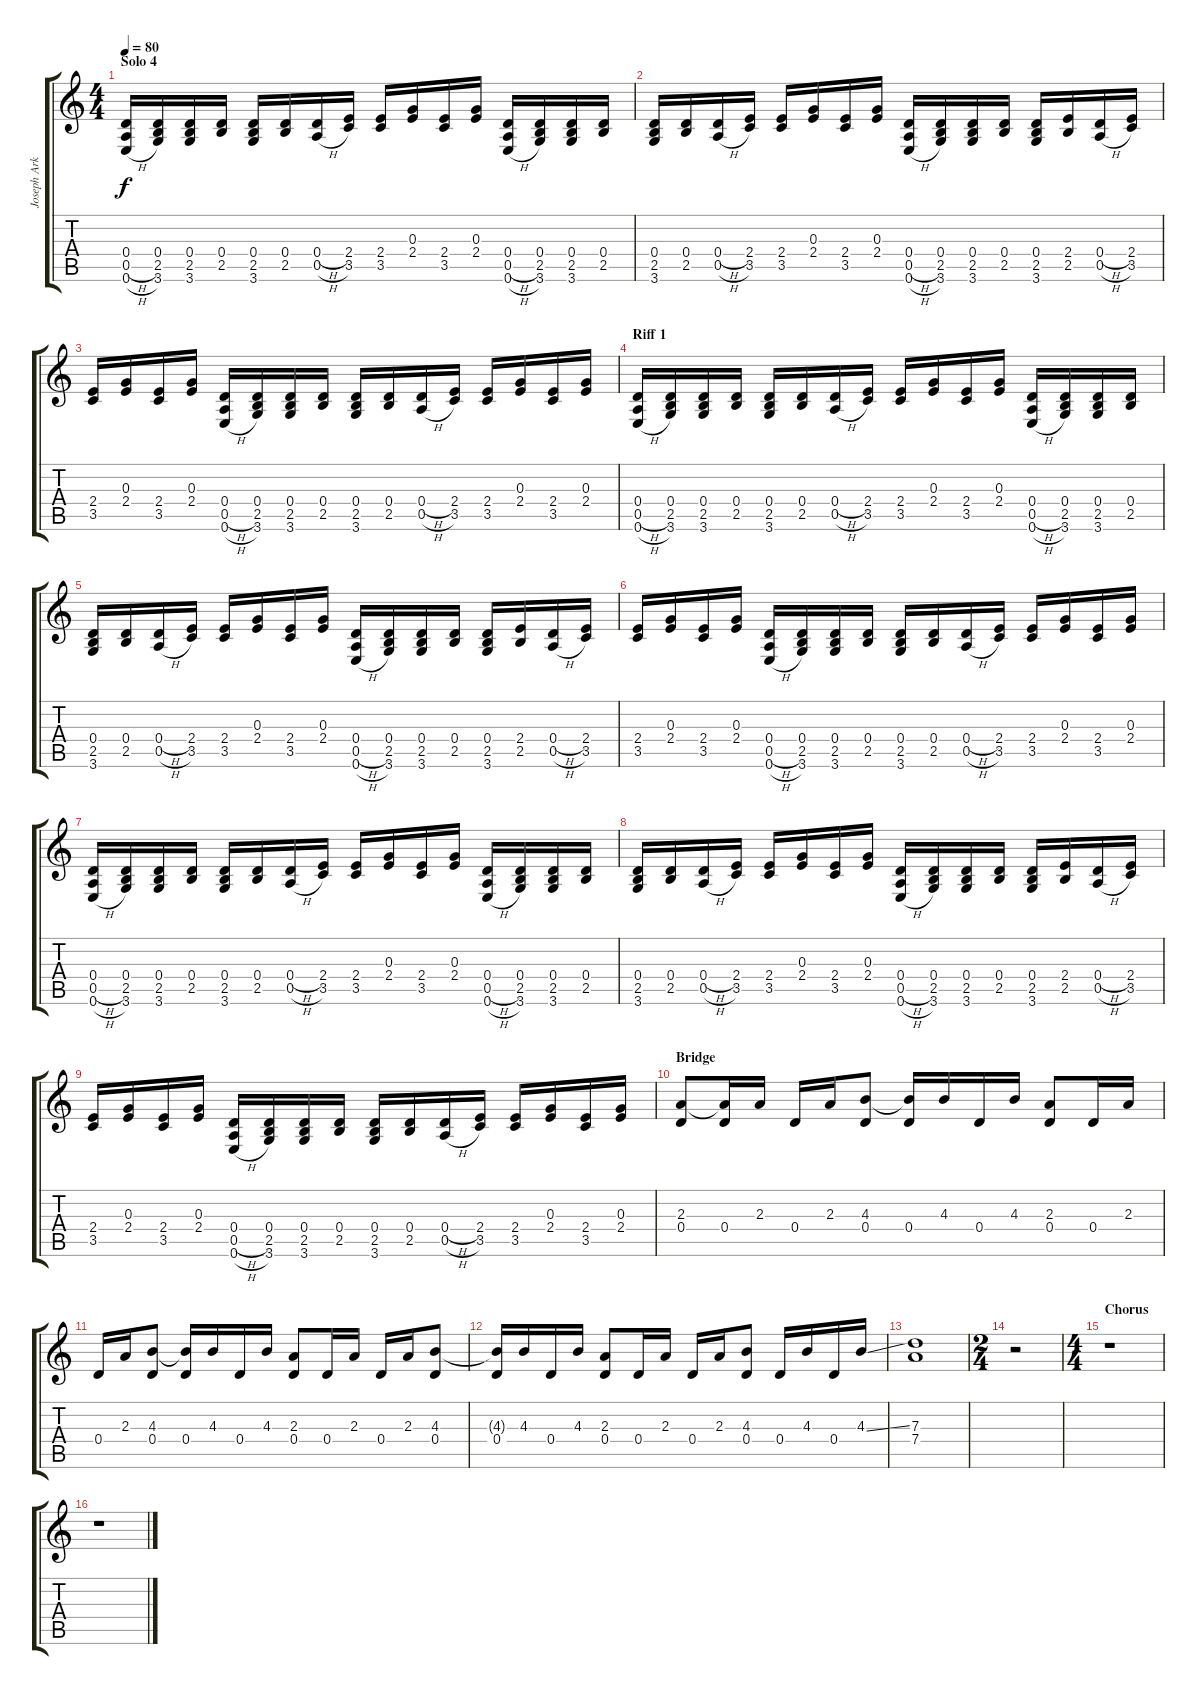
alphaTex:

\track ("Joseph Arkansas" "Joseph Ark") {instrument acousticguitarsteel}
\staff {score tabs}
\tuning (E4 B3 G3 D3 A2 E2) {hide}
\ts (4 4)
\section ("" "Solo 4")
\tempo 80
\clef g2
\ks c
(0.4 0.5{h} 0.6{h}).16{dy f} (0.4 2.5 3.6).16 (0.4 2.5 3.6).16 (0.4 2.5).16 (0.4 2.5 3.6).16 (0.4 2.5).16 (0.4{h} 0.5{h}).16 (2.4 3.5).16 (2.4 3.5).16 (0.3 2.4).16 (2.4 3.5).16 (0.3 2.4).16 (0.4 0.5{h} 0.6{h}).16 (0.4 2.5 3.6).16 (0.4 2.5 3.6).16 (0.4 2.5).16 |
(0.4 2.5 3.6).16 (0.4 2.5).16 (0.4{h} 0.5{h}).16 (2.4 3.5).16 (2.4 3.5).16 (0.3 2.4).16 (2.4 3.5).16 (0.3 2.4).16 (0.4 0.5{h} 0.6{h}).16 (0.4 2.5 3.6).16 (0.4 2.5 3.6).16 (0.4 2.5).16 (0.4 2.5 3.6).16 (2.4 2.5).16 (0.4{h} 0.5{h}).16 (2.4 3.5).16 |
(2.4 3.5).16 (0.3 2.4).16 (2.4 3.5).16 (0.3 2.4).16 (0.4 0.5{h} 0.6{h}).16 (0.4 2.5 3.6).16 (0.4 2.5 3.6).16 (0.4 2.5).16 (0.4 2.5 3.6).16 (0.4 2.5).16 (0.4{h} 0.5{h}).16 (2.4 3.5).16 (2.4 3.5).16 (0.3 2.4).16 (2.4 3.5).16 (0.3 2.4).16 |
\section ("" "Riff 1")
(0.4 0.5{h} 0.6{h}).16 (0.4 2.5 3.6).16 (0.4 2.5 3.6).16 (0.4 2.5).16 (0.4 2.5 3.6).16 (0.4 2.5).16 (0.4{h} 0.5{h}).16 (2.4 3.5).16 (2.4 3.5).16 (0.3 2.4).16 (2.4 3.5).16 (0.3 2.4).16 (0.4 0.5{h} 0.6{h}).16 (0.4 2.5 3.6).16 (0.4 2.5 3.6).16 (0.4 2.5).16 |
(0.4 2.5 3.6).16 (0.4 2.5).16 (0.4{h} 0.5{h}).16 (2.4 3.5).16 (2.4 3.5).16 (0.3 2.4).16 (2.4 3.5).16 (0.3 2.4).16 (0.4 0.5{h} 0.6{h}).16 (0.4 2.5 3.6).16 (0.4 2.5 3.6).16 (0.4 2.5).16 (0.4 2.5 3.6).16 (2.4 2.5).16 (0.4{h} 0.5{h}).16 (2.4 3.5).16 |
(2.4 3.5).16 (0.3 2.4).16 (2.4 3.5).16 (0.3 2.4).16 (0.4 0.5{h} 0.6{h}).16 (0.4 2.5 3.6).16 (0.4 2.5 3.6).16 (0.4 2.5).16 (0.4 2.5 3.6).16 (0.4 2.5).16 (0.4{h} 0.5{h}).16 (2.4 3.5).16 (2.4 3.5).16 (0.3 2.4).16 (2.4 3.5).16 (0.3 2.4).16 |
(0.4 0.5{h} 0.6{h}).16 (0.4 2.5 3.6).16 (0.4 2.5 3.6).16 (0.4 2.5).16 (0.4 2.5 3.6).16 (0.4 2.5).16 (0.4{h} 0.5{h}).16 (2.4 3.5).16 (2.4 3.5).16 (0.3 2.4).16 (2.4 3.5).16 (0.3 2.4).16 (0.4 0.5{h} 0.6{h}).16 (0.4 2.5 3.6).16 (0.4 2.5 3.6).16 (0.4 2.5).16 |
(0.4 2.5 3.6).16 (0.4 2.5).16 (0.4{h} 0.5{h}).16 (2.4 3.5).16 (2.4 3.5).16 (0.3 2.4).16 (2.4 3.5).16 (0.3 2.4).16 (0.4 0.5{h} 0.6{h}).16 (0.4 2.5 3.6).16 (0.4 2.5 3.6).16 (0.4 2.5).16 (0.4 2.5 3.6).16 (2.4 2.5).16 (0.4{h} 0.5{h}).16 (2.4 3.5).16 |
(2.4 3.5).16 (0.3 2.4).16 (2.4 3.5).16 (0.3 2.4).16 (0.4 0.5{h} 0.6{h}).16 (0.4 2.5 3.6).16 (0.4 2.5 3.6).16 (0.4 2.5).16 (0.4 2.5 3.6).16 (0.4 2.5).16 (0.4{h} 0.5{h}).16 (2.4 3.5).16 (2.4 3.5).16 (0.3 2.4).16 (2.4 3.5).16 (0.3 2.4).16 |
\section ("" "Bridge")
(2.3 0.4).8 (2.3{t} 0.4).16 2.3.16 0.4.16 2.3.16 (4.3 0.4).8 (4.3{t} 0.4).16 4.3.16 0.4.16 4.3.16 (2.3 0.4).8 0.4.16 2.3.16 |
0.4.16 2.3.16 (4.3 0.4).8 (4.3{t} 0.4).16 4.3.16 0.4.16 4.3.16 (2.3 0.4).8 0.4.16 2.3.16 0.4.16 2.3.16 (4.3 0.4).8 |
(4.3{t} 0.4).16 4.3.16 0.4.16 4.3.16 (2.3 0.4).8 0.4.16 2.3.16 0.4.16 2.3.16 (4.3 0.4).8 0.4.16 4.3.16 0.4.16 4.3{ss}.16 |
(7.3 7.4).1 |
\ts (2 4)
r.2 |
\ts (4 4)
\section ("" "Chorus")
r.1 |
r.1
